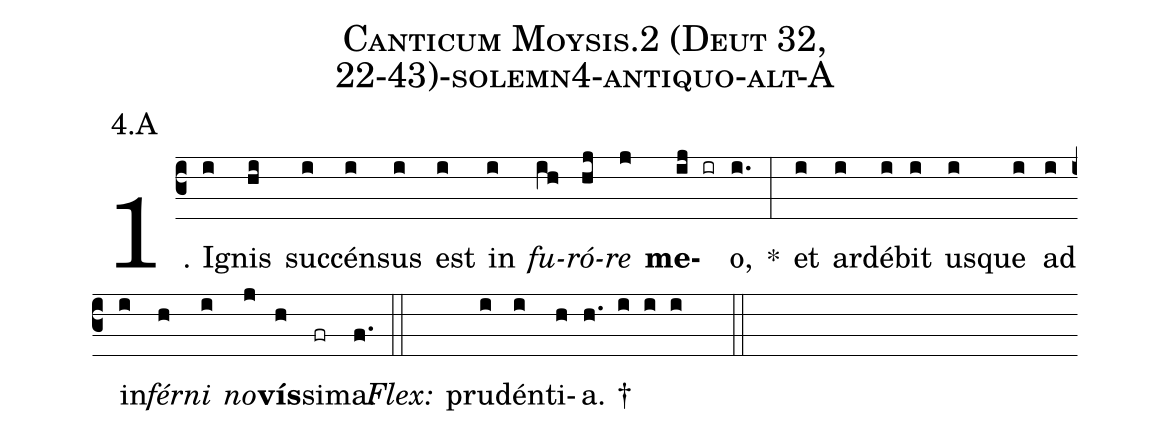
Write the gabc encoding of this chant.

name: Canticum Moysis.2 (Deut 32, 22-43)-solemn4-antiquo-alt-A;
annotation: 4.A;
%%
(c3)1. I(i)gnis(hi) suc(i)cén(i)sus(i) est(i) in(i) <i>fu</i>(ih)<i>ró</i>(hj)<i>re</i>(j) <b>me</b>(ij ir)o,(i.) *(:) et(i) ar(i)dé(i)bit(i) us(i)que(i) ad(i) in(i)<i>fér</i>(h)<i>ni</i>(i) <i>no</i>(j)<b>vís</b>(h)si(fr)ma.(f.) (::)
<i>Flex:</i>()  pru(i)dén(i)ti(h)a. †(h. i i i  ::)
